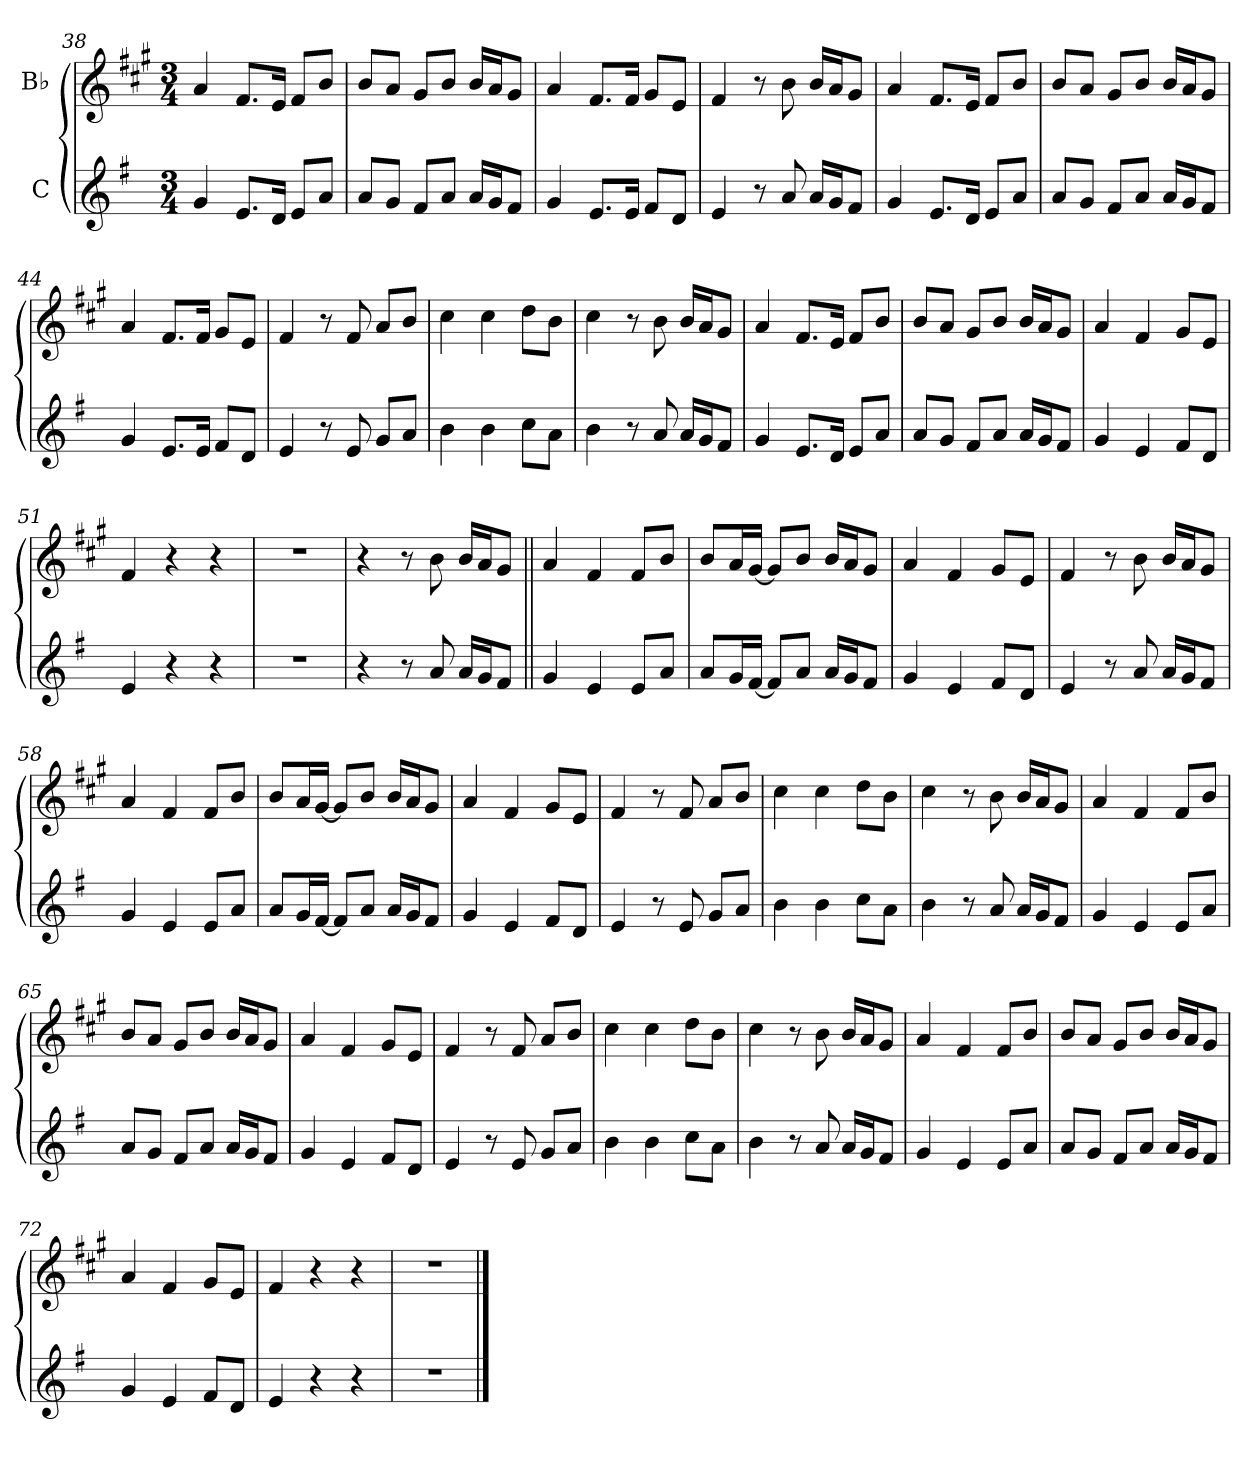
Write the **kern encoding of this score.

**kern	**kern
*part2	*part1
*staff2	*staff1
*I"C	*I"B♭
*clefG2	*clefG2
*	*ITrd1c2
*k[f#]	*k[f#]
*M3/4	*M3/4
=38	=38
4g!/	4g!/
8.e!/L	8.e!/L
16d!/Jk	16d!/Jk
8e!/L	8e!/L
8a!/J	8a!/J
=39	=39
8a!/L	8a!/L
8g!/J	8g!/J
8f#!/L	8f#!/L
8a!/J	8a!/J
16a!/LL	16a!/LL
16g!/J	16g!/J
8f#!/J	8f#!/J
=40	=40
4g!/	4g!/
8.e!/L	8.e!/L
16e!/Jk	16e!/Jk
8f#!/L	8f#!/L
8d!/J	8d!/J
=41	=41
4e!/	4e!/
8r	8r
8a!/	8a!\
16a!/LL	16a!/LL
16g!/J	16g!/J
8f#!/J	8f#!/J
=42	=42
4g!/	4g!/
8.e!/L	8.e!/L
16d!/Jk	16d!/Jk
8e!/L	8e!/L
8a!/J	8a!/J
=43	=43
8a!/L	8a!/L
8g!/J	8g!/J
8f#!/L	8f#!/L
8a!/J	8a!/J
16a!/LL	16a!/LL
16g!/J	16g!/J
8f#!/J	8f#!/J
=44	=44
4g!/	4g!/
8.e!/L	8.e!/L
16e!/Jk	16e!/Jk
8f#!/L	8f#!/L
8d!/J	8d!/J
=45	=45
4e!/	4e!/
8r	8r
8e!/	8e!/
8g!/L	8g!/L
8a!/J	8a!/J
=46	=46
4b!\	4b!\
4b!\	4b!\
8cc!\L	8cc!\L
8a!\J	8a!\J
=47	=47
4b!\	4b!\
8r	8r
8a!/	8a!\
16a!/LL	16a!/LL
16g!/J	16g!/J
8f#!/J	8f#!/J
=48	=48
4g!/	4g!/
8.e!/L	8.e!/L
16d!/Jk	16d!/Jk
8e!/L	8e!/L
8a!/J	8a!/J
=49	=49
8a!/L	8a!/L
8g!/J	8g!/J
8f#!/L	8f#!/L
8a!/J	8a!/J
16a!/LL	16a!/LL
16g!/J	16g!/J
8f#!/J	8f#!/J
=50	=50
4g!/	4g!/
4e!/	4e!/
8f#!/L	8f#!/L
8d!/J	8d!/J
=51	=51
4e!/	4e!/
4r	4r
4r	4r
=52	=52
2.r	2.r
=53	=53
4r	4r
8r	8r
8a/	8a\
16a/LL	16a/LL
16g/J	16g/J
8f#/J	8f#/J
=54||	=54||
4g/	4g/
4e/	4e/
8e/L	8e/L
8a/J	8a/J
=55	=55
8a/L	8a/L
16g/L	16g/L
[16f#/JJ	[16f#/JJ
8f#/L]	8f#/L]
8a/J	8a/J
16a/LL	16a/LL
16g/J	16g/J
8f#/J	8f#/J
=56	=56
4g/	4g/
4e/	4e/
8f#/L	8f#/L
8d/J	8d/J
=57	=57
4e/	4e/
8r	8r
8a/	8a\
16a/LL	16a/LL
16g/J	16g/J
8f#/J	8f#/J
=58	=58
4g/	4g/
4e/	4e/
8e/L	8e/L
8a/J	8a/J
=59	=59
8a/L	8a/L
16g/L	16g/L
[16f#/JJ	[16f#/JJ
8f#/L]	8f#/L]
8a/J	8a/J
16a/LL	16a/LL
16g/J	16g/J
8f#/J	8f#/J
=60	=60
4g/	4g/
4e/	4e/
8f#/L	8f#/L
8d/J	8d/J
=61	=61
4e/	4e/
8r	8r
8e/	8e/
8g/L	8g/L
8a/J	8a/J
=62	=62
4b\	4b\
4b\	4b\
8cc\L	8cc\L
8a\J	8a\J
=63	=63
4b\	4b\
8r	8r
8a/	8a\
16a/LL	16a/LL
16g/J	16g/J
8f#/J	8f#/J
=64	=64
4g/	4g/
4e/	4e/
8e/L	8e/L
8a/J	8a/J
=65	=65
8a/L	8a/L
8g/J	8g/J
8f#/L	8f#/L
8a/J	8a/J
16a/LL	16a/LL
16g/J	16g/J
8f#/J	8f#/J
=66	=66
4g/	4g/
4e/	4e/
8f#/L	8f#/L
8d/J	8d/J
=67	=67
4e/	4e/
8r	8r
8e/	8e/
8g/L	8g/L
8a/J	8a/J
=68	=68
4b\	4b\
4b\	4b\
8cc\L	8cc\L
8a\J	8a\J
=69	=69
4b\	4b\
8r	8r
8a/	8a\
16a/LL	16a/LL
16g/J	16g/J
8f#/J	8f#/J
=70	=70
4g/	4g/
4e/	4e/
8e/L	8e/L
8a/J	8a/J
=71	=71
8a/L	8a/L
8g/J	8g/J
8f#/L	8f#/L
8a/J	8a/J
16a/LL	16a/LL
16g/J	16g/J
8f#/J	8f#/J
=72	=72
4g/	4g/
4e/	4e/
8f#/L	8f#/L
8d/J	8d/J
=73	=73
4e/	4e/
4r	4r
4r	4r
=74	=74
2.r	2.r
==	==
*-	*-
